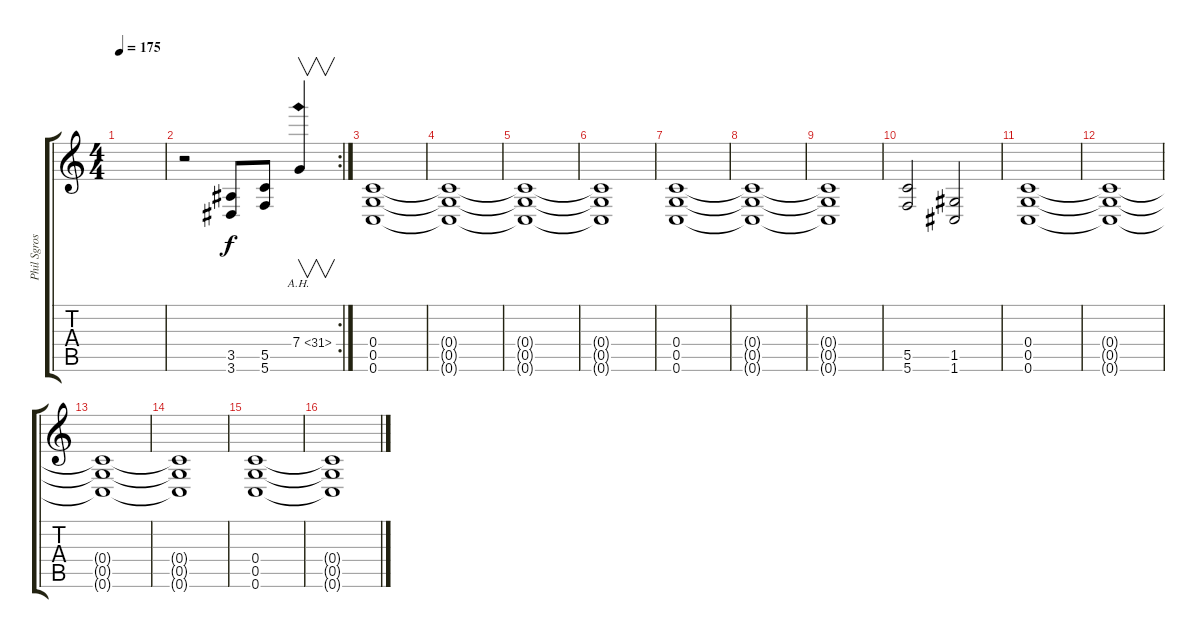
\track ("Phil Sgrosso" "Phil Sgros") {instrument distortionguitar}
\staff {score tabs}
\tuning (D4 A3 F3 C3 G2 C2) {hide}
\ts (4 4)
\tempo 175
\clef g2
\ks c
|
\rc 2
r.2 (3.5 3.6).8 (5.5 5.6).8 7.4{ah 24}.4{v} |
(0.4 0.5 0.6).1 |
(0.4{t} 0.5{t} 0.6{t}).1 |
(0.4{t} 0.5{t} 0.6{t}).1 |
(0.4{t} 0.5{t} 0.6{t}).1 |
(0.4 0.5 0.6).1 |
(0.4{t} 0.5{t} 0.6{t}).1 |
(0.4{t} 0.5{t} 0.6{t}).1 |
(5.5 5.6).2 (1.5 1.6).2 |
(0.4 0.5 0.6).1 |
(0.4{t} 0.5{t} 0.6{t}).1 |
(0.4{t} 0.5{t} 0.6{t}).1 |
(0.4{t} 0.5{t} 0.6{t}).1 |
(0.4 0.5 0.6).1 |
(0.4{t} 0.5{t} 0.6{t}).1
